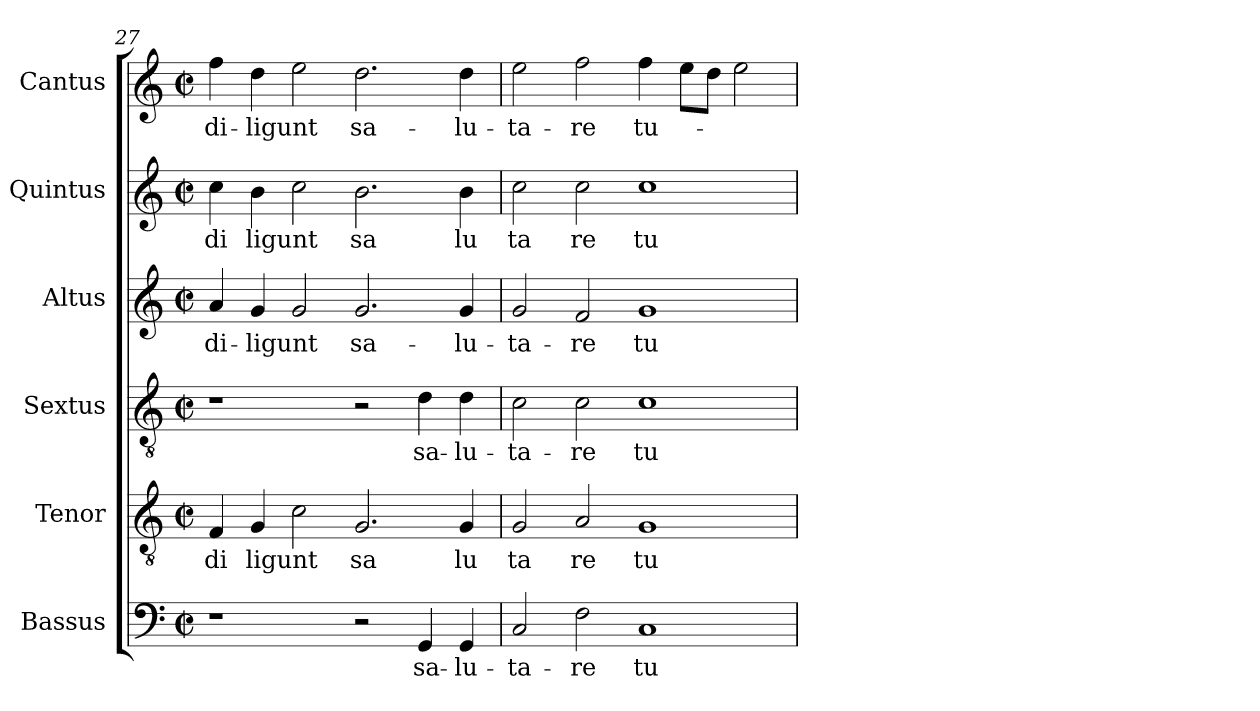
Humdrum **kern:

**kern	**text	**kern	**text	**kern	**text	**kern	**text	**kern	**text	**kern	**text
*part6	*part6	*part5	*part5	*part4	*part4	*part3	*part3	*part2	*part2	*part1	*part1
*staff6	*staff6	*staff5	*staff5	*staff4	*staff4	*staff3	*staff3	*staff2	*staff2	*staff1	*staff1
*I"Bassus	*	*I"Tenor	*	*I"Sextus	*	*I"Altus	*	*I"Quintus	*	*I"Cantus	*
*clefF4	*	*clefGv2	*	*clefGv2	*	*clefG2	*	*clefG2	*	*clefG2	*
*M2/2	*	*M2/2	*	*M2/2	*	*M2/2	*	*M2/2	*	*M2/2	*
*met(c|)	*	*met(c|)	*	*met(c|)	*	*met(c|)	*	*met(c|)	*	*met(c|)	*
=27	=27	=27	=27	=27	=27	=27	=27	=27	=27	=27	=27
!	!	!	!LO:LY:b:cj	!	!	!	!LO:LY:b:cj	!	!LO:LY:b:cj	!	!LO:LY:b:cj
1r	.	4F/	di	1r	.	4a/	di-	4cc\	di	4ff\	di-
!	!	!	!LO:LY:b	!	!	!	!LO:LY:b	!	!LO:LY:b	!	!LO:LY:b
.	.	4G/	ligunt	.	.	4g/	-ligunt	4b\	ligunt	4dd\	-ligunt
.	.	2c\	.	.	.	2g/	.	2cc\	.	2ee\	.
!	!	!	!LO:LY:b:cj	!	!	!	!LO:LY:b:cj	!	!LO:LY:b:cj	!	!LO:LY:b:cj
2r	.	2.G/	sa	2r	.	2.g/	sa-	2.b\	sa	2.dd\	sa-
!	!LO:LY:b:cj	!	!	!	!LO:LY:b:cj	!	!	!	!	!	!
4GG/	sa-	.	.	4d\	sa-	.	.	.	.	.	.
!	!LO:LY:b:cj	!	!LO:LY:b:cj	!	!LO:LY:b:cj	!	!LO:LY:b:cj	!	!LO:LY:b:cj	!	!LO:LY:b:cj
4GG/	-lu-	4G/	lu	4d\	-lu-	4g/	-lu-	4b\	lu	4dd\	-lu-
=28	=28	=28	=28	=28	=28	=28	=28	=28	=28	=28	=28
!	!LO:LY:b:cj	!	!LO:LY:b:cj	!	!LO:LY:b:cj	!	!LO:LY:b:cj	!	!LO:LY:b:cj	!	!LO:LY:b:cj
2C/	-ta-	2G/	ta	2c\	-ta-	2g/	-ta-	2cc\	ta	2ee\	-ta-
!	!LO:LY:b:cj	!	!LO:LY:b:cj	!	!LO:LY:b:cj	!	!LO:LY:b:cj	!	!LO:LY:b:cj	!	!LO:LY:b:cj
2F\	-re	2A/	re	2c\	-re	2f/	-re	2cc\	re	2ff\	-re
!	!LO:LY:b:cj	!	!LO:LY:b:cj	!	!LO:LY:b:cj	!	!LO:LY:b:cj	!	!LO:LY:b:cj	!	!LO:LY:b:cj
1C	tu-	1G	tu	1c	tu-	1g	tu-	1cc	tu	4ff\	tu-
.	.	.	.	.	.	.	.	.	.	8ee\L	.
.	.	.	.	.	.	.	.	.	.	8dd\J	.
.	.	.	.	.	.	.	.	.	.	2ee\	.
=	=	=	=	=	=	=	=	=	=	=	=
*-	*-	*-	*-	*-	*-	*-	*-	*-	*-	*-	*-
